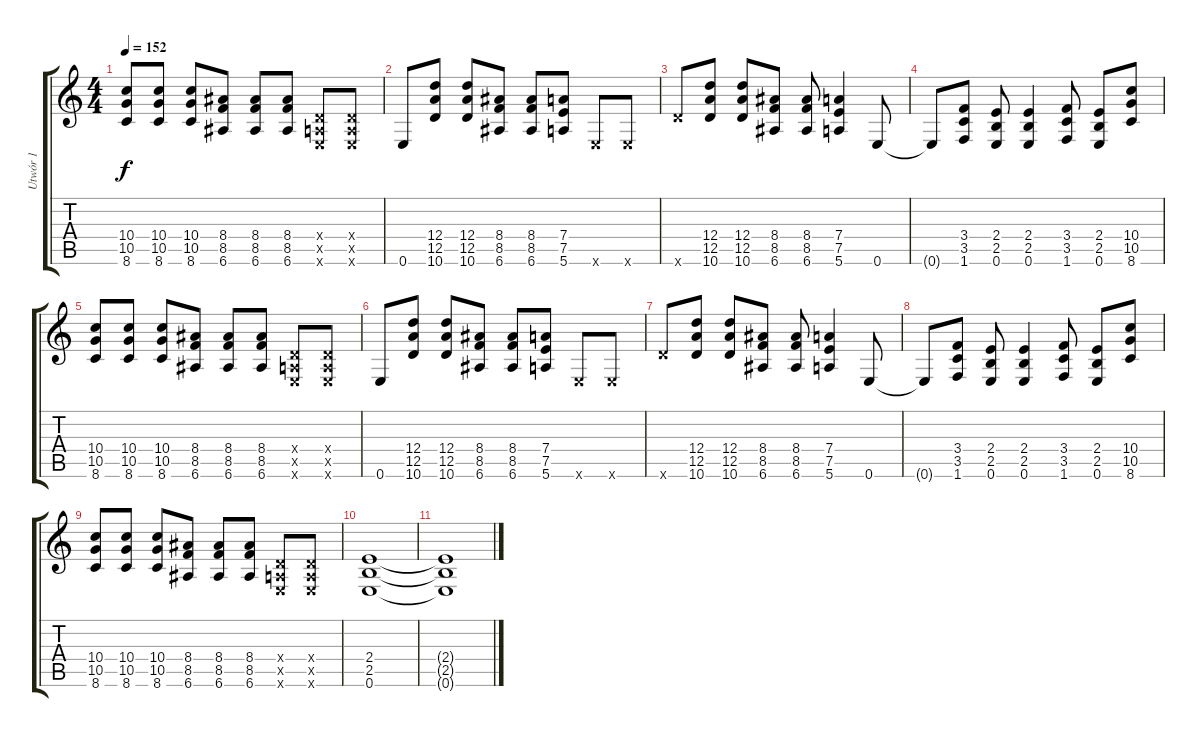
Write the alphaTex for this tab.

\track ("Utwór 1" "Utwór 1") {instrument overdrivenguitar}
\staff {score tabs}
\tuning (E4 B3 G3 D3 A2 E2) {hide}
\ts (4 4)
\tempo 152
\clef g2
\ks c
(10.4 10.5 8.6).8{dy f} (10.4 10.5 8.6).8 (10.4 10.5 8.6).8 (8.4 8.5 6.6).8 (8.4 8.5 6.6).8 (8.4 8.5 6.6).8 (0.4{x} 0.5{x} 0.6{x}).8 (0.4{x} 0.5{x} 0.6{x}).8 |
0.6.8{instrument overdrivenguitar} (12.4 12.5 10.6).8 (12.4 12.5 10.6).8 (8.4 8.5 6.6).8 (8.4 8.5 6.6).8 (7.4 7.5 5.6).8 0.6{x}.8 0.6{x}.8 |
10.6{x}.8 (12.4 12.5 10.6).8 (12.4 12.5 10.6).8 (8.4 8.5 6.6).8 (8.4 8.5 6.6).8 (7.4 7.5 5.6).4 0.6.8 |
0.6{t}.8 (3.4 3.5 1.6).8 (2.4 2.5 0.6).8 (2.4 2.5 0.6).4 (3.4 3.5 1.6).8 (2.4 2.5 0.6).8 (10.4 10.5 8.6).8 |
(10.4 10.5 8.6).8 (10.4 10.5 8.6).8 (10.4 10.5 8.6).8 (8.4 8.5 6.6).8 (8.4 8.5 6.6).8 (8.4 8.5 6.6).8 (0.4{x} 0.5{x} 0.6{x}).8 (0.4{x} 0.5{x} 0.6{x}).8 |
0.6.8{instrument overdrivenguitar} (12.4 12.5 10.6).8 (12.4 12.5 10.6).8 (8.4 8.5 6.6).8 (8.4 8.5 6.6).8 (7.4 7.5 5.6).8 0.6{x}.8 0.6{x}.8 |
10.6{x}.8 (12.4 12.5 10.6).8 (12.4 12.5 10.6).8 (8.4 8.5 6.6).8 (8.4 8.5 6.6).8 (7.4 7.5 5.6).4 0.6.8 |
0.6{t}.8 (3.4 3.5 1.6).8 (2.4 2.5 0.6).8 (2.4 2.5 0.6).4 (3.4 3.5 1.6).8 (2.4 2.5 0.6).8 (10.4 10.5 8.6).8 |
(10.4 10.5 8.6).8 (10.4 10.5 8.6).8 (10.4 10.5 8.6).8 (8.4 8.5 6.6).8 (8.4 8.5 6.6).8 (8.4 8.5 6.6).8 (0.4{x} 0.5{x} 0.6{x}).8 (0.4{x} 0.5{x} 0.6{x}).8 |
(2.4 2.5 0.6).1 |
(2.4{t} 2.5{t} 0.6{t}).1
